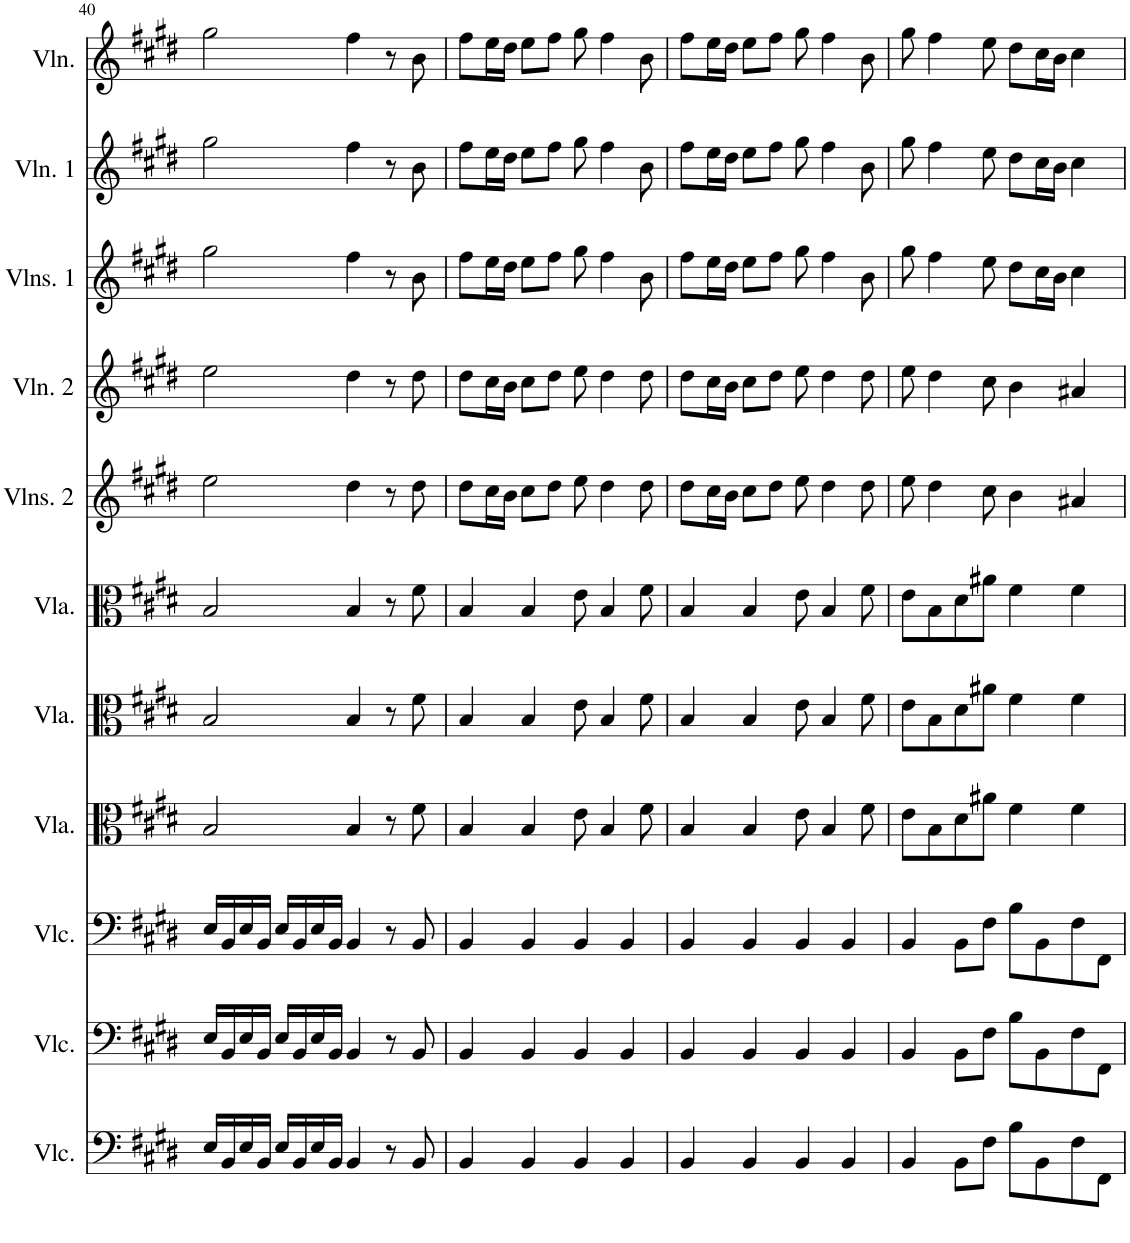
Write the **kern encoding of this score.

**kern	**kern	**kern	**kern	**kern	**kern	**kern	**kern	**kern	**kern	**kern
*part11	*part10	*part9	*part8	*part7	*part6	*part5	*part4	*part3	*part2	*part1
*staff11	*staff10	*staff9	*staff8	*staff7	*staff6	*staff5	*staff4	*staff3	*staff2	*staff1
*I"Violoncello	*I"Violoncello	*I"Violoncello	*I"Viola	*I"Viola	*I"Viola	*I"Violins 2	*I"Violin 2	*I"Violins 1	*I"Violin 1	*I"Violin
*I'Vlc.	*I'Vlc.	*I'Vlc.	*I'Vla.	*I'Vla.	*I'Vla.	*I'Vlns. 2	*I'Vln. 2	*I'Vlns. 1	*I'Vln. 1	*I'Vln.
!!LO:PB:g=z
*clefF4	*clefF4	*clefF4	*clefC3	*clefC3	*clefC3	*clefG2	*clefG2	*clefG2	*clefG2	*clefG2
*k[f#c#g#d#]	*k[f#c#g#d#]	*k[f#c#g#d#]	*k[f#c#g#d#]	*k[f#c#g#d#]	*k[f#c#g#d#]	*k[f#c#g#d#]	*k[f#c#g#d#]	*k[f#c#g#d#]	*k[f#c#g#d#]	*k[f#c#g#d#]
*M4/4	*M4/4	*M4/4	*M4/4	*M4/4	*M4/4	*M4/4	*M4/4	*M4/4	*M4/4	*M4/4
=40	=40	=40	=40	=40	=40	=40	=40	=40	=40	=40
16E/LL	16E/LL	16E/LL	2B/	2B/	2B/	2ee\	2ee\	2gg#\	2gg#\	2gg#\
16BB/	16BB/	16BB/	.	.	.	.	.	.	.	.
16E/	16E/	16E/	.	.	.	.	.	.	.	.
16BB/JJ	16BB/JJ	16BB/JJ	.	.	.	.	.	.	.	.
16E/LL	16E/LL	16E/LL	.	.	.	.	.	.	.	.
16BB/	16BB/	16BB/	.	.	.	.	.	.	.	.
16E/	16E/	16E/	.	.	.	.	.	.	.	.
16BB/JJ	16BB/JJ	16BB/JJ	.	.	.	.	.	.	.	.
4BB/	4BB/	4BB/	4B/	4B/	4B/	4dd#\	4dd#\	4ff#\	4ff#\	4ff#\
8r	8r	8r	8r	8r	8r	8r	8r	8r	8r	8r
8BB/	8BB/	8BB/	8f#\	8f#\	8f#\	8dd#\	8dd#\	8b\	8b\	8b\
=41	=41	=41	=41	=41	=41	=41	=41	=41	=41	=41
4BB/	4BB/	4BB/	4B/	4B/	4B/	8dd#\L	8dd#\L	8ff#\L	8ff#\L	8ff#\L
.	.	.	.	.	.	16cc#\L	16cc#\L	16ee\L	16ee\L	16ee\L
.	.	.	.	.	.	16b\JJ	16b\JJ	16dd#\JJ	16dd#\JJ	16dd#\JJ
4BB/	4BB/	4BB/	4B/	4B/	4B/	8cc#\L	8cc#\L	8ee\L	8ee\L	8ee\L
.	.	.	.	.	.	8dd#\J	8dd#\J	8ff#\J	8ff#\J	8ff#\J
4BB/	4BB/	4BB/	8e\	8e\	8e\	8ee\	8ee\	8gg#\	8gg#\	8gg#\
.	.	.	4B/	4B/	4B/	4dd#\	4dd#\	4ff#\	4ff#\	4ff#\
4BB/	4BB/	4BB/	.	.	.	.	.	.	.	.
.	.	.	8f#\	8f#\	8f#\	8dd#\	8dd#\	8b\	8b\	8b\
=42	=42	=42	=42	=42	=42	=42	=42	=42	=42	=42
4BB/	4BB/	4BB/	4B/	4B/	4B/	8dd#\L	8dd#\L	8ff#\L	8ff#\L	8ff#\L
.	.	.	.	.	.	16cc#\L	16cc#\L	16ee\L	16ee\L	16ee\L
.	.	.	.	.	.	16b\JJ	16b\JJ	16dd#\JJ	16dd#\JJ	16dd#\JJ
4BB/	4BB/	4BB/	4B/	4B/	4B/	8cc#\L	8cc#\L	8ee\L	8ee\L	8ee\L
.	.	.	.	.	.	8dd#\J	8dd#\J	8ff#\J	8ff#\J	8ff#\J
4BB/	4BB/	4BB/	8e\	8e\	8e\	8ee\	8ee\	8gg#\	8gg#\	8gg#\
.	.	.	4B/	4B/	4B/	4dd#\	4dd#\	4ff#\	4ff#\	4ff#\
4BB/	4BB/	4BB/	.	.	.	.	.	.	.	.
.	.	.	8f#\	8f#\	8f#\	8dd#\	8dd#\	8b\	8b\	8b\
=43	=43	=43	=43	=43	=43	=43	=43	=43	=43	=43
4BB/	4BB/	4BB/	8e\L	8e\L	8e\L	8ee\	8ee\	8gg#\	8gg#\	8gg#\
.	.	.	8B\	8B\	8B\	4dd#\	4dd#\	4ff#\	4ff#\	4ff#\
8BB\L	8BB\L	8BB\L	8d#\	8d#\	8d#\	.	.	.	.	.
8F#\J	8F#\J	8F#\J	8a#X\J	8a#X\J	8a#X\J	8cc#\	8cc#\	8ee\	8ee\	8ee\
8B\L	8B\L	8B\L	4f#\	4f#\	4f#\	4b\	4b\	8dd#\L	8dd#\L	8dd#\L
8BB\	8BB\	8BB\	.	.	.	.	.	16cc#\L	16cc#\L	16cc#\L
.	.	.	.	.	.	.	.	16b\JJ	16b\JJ	16b\JJ
8F#\	8F#\	8F#\	4f#\	4f#\	4f#\	4a#X/	4a#X/	4cc#\	4cc#\	4cc#\
8FF#\J	8FF#\J	8FF#\J	.	.	.	.	.	.	.	.
=	=	=	=	=	=	=	=	=	=	=
*-	*-	*-	*-	*-	*-	*-	*-	*-	*-	*-
